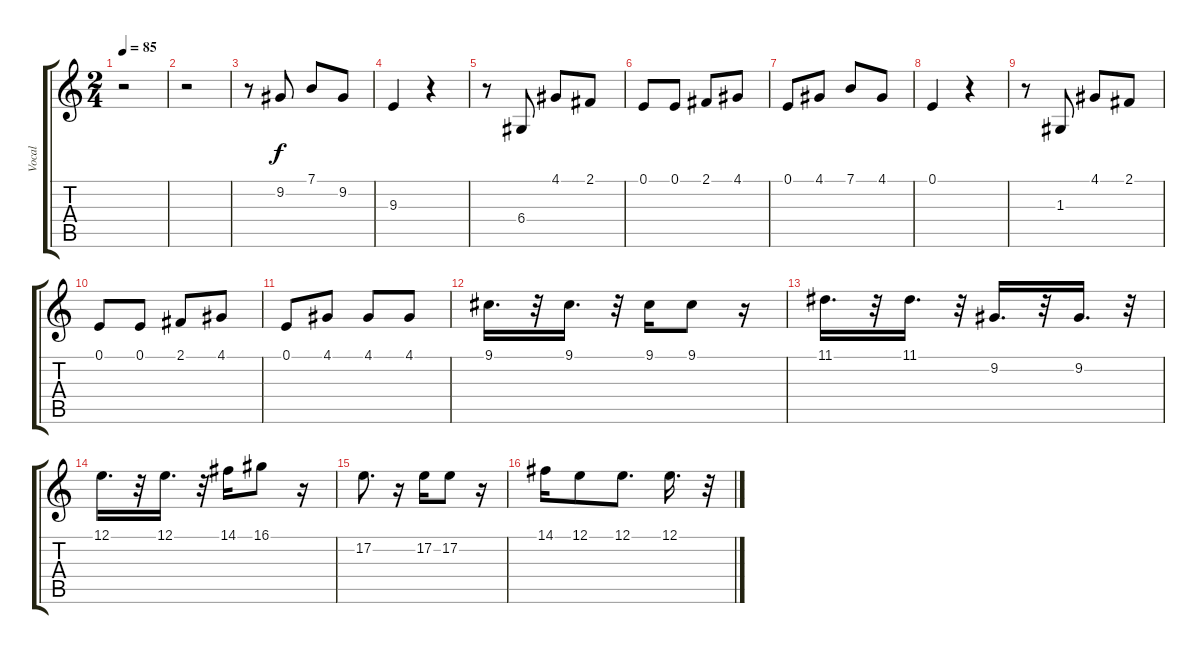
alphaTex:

\track ("Vocal" "Vocal") {instrument flute}
\staff {score tabs}
\tuning (E4 B3 G3 D3 A2 E2) {hide}
\ts (2 4)
\tempo 85
\clef g2
\ks c
r.2{dy f instrument flute} |
r.2 |
r.8 9.2.8 7.1.8 9.2.8 |
9.3.4 r.4 |
r.8 6.4.8 4.1.8 2.1.8 |
0.1.8 0.1.8 2.1.8 4.1.8 |
0.1.8 4.1.8 7.1.8 4.1.8 |
0.1.4 r.4 |
r.8 1.3.8 4.1.8 2.1.8 |
0.1.8 0.1.8 2.1.8 4.1.8 |
0.1.8 4.1.8 4.1.8 4.1.8 |
9.1.16{d} r.32 9.1.16{d} r.32 9.1.16 9.1.8 r.16 |
11.1.16{d} r.32 11.1.16{d} r.32 9.2.16{d} r.32 9.2.16{d} r.32 |
12.1.16{d} r.32 12.1.16{d} r.32 14.1.16 16.1.8 r.16 |
17.2.8{d} r.16 17.2.16 17.2.8 r.16 |
14.1.16 12.1.8 12.1.8{d} 12.1.16{d} r.32
